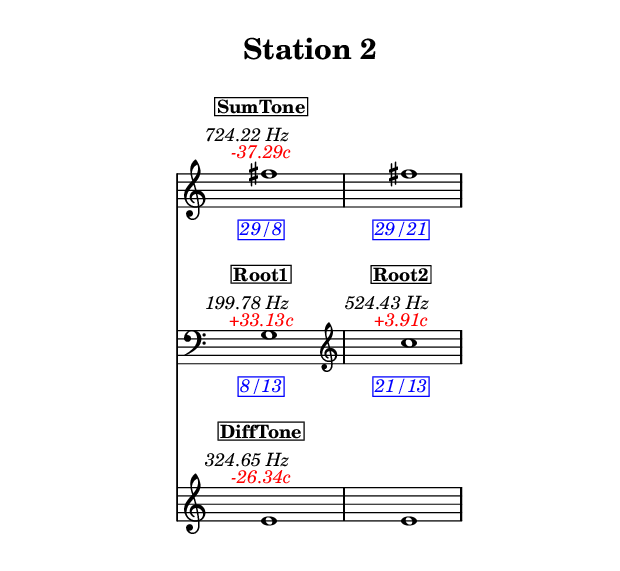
\version "2.20.0"
\language "english"

#(set-default-paper-size "a6" 'portrait)
#(set-global-staff-size 16)

\header {
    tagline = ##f
    title = \markup {
        \pad-around
            #3
            "Station 2"
        }
}

\layout {
    indent = #25
}

\paper {
    systems-per-page = 1
}

\score {
    \new Score
    <<
        \new Staff
        \with
        {
            \remove Time_signature_engraver
        }
        {
            \clef "treble"
            fs''1
            - \tweak color #red
            ^ \markup {
                \halign
                    #0
                    \italic
                        {
                            -37.29c
                        }
                }
            ^ \markup {
                \halign
                    #1
                    \italic
                        {
                            724.22
                            Hz
                        }
                }
            ^ \markup {
                \pad-around
                    #1
                    \box
                        \vcenter
                            \halign
                                #0
                                \bold
                                    {
                                        SumTone
                                    }
                }
            - \tweak color #blue
            _ \markup {
                \pad-around
                    #1
                    \box
                        \halign
                            #0
                            \italic
                                {
                                    29/8
                                }
                }
            \override Score.NonMusicalPaperColumn.padding = #5
            \clef "treble"
            fs''1
            - \tweak color #blue
            _ \markup {
                \pad-around
                    #1
                    \box
                        \halign
                            #0
                            \italic
                                {
                                    29/21
                                }
                }
        }
        \new Staff
        \with
        {
            \remove Time_signature_engraver
        }
        {
            \clef "bass"
            g1
            - \tweak color #red
            ^ \markup {
                \halign
                    #0
                    \italic
                        {
                            +33.13c
                        }
                }
            ^ \markup {
                \halign
                    #1
                    \italic
                        {
                            199.78
                            Hz
                        }
                }
            ^ \markup {
                \pad-around
                    #1
                    \box
                        \vcenter
                            \halign
                                #0
                                \bold
                                    {
                                        Root1
                                    }
                }
            - \tweak color #blue
            _ \markup {
                \pad-around
                    #1
                    \box
                        \halign
                            #0
                            \italic
                                {
                                    8/13
                                }
                }
            \clef "treble"
            c''1
            - \tweak color #red
            ^ \markup {
                \halign
                    #0
                    \italic
                        {
                            +3.91c
                        }
                }
            ^ \markup {
                \halign
                    #1
                    \italic
                        {
                            524.43
                            Hz
                        }
                }
            ^ \markup {
                \pad-around
                    #1
                    \box
                        \vcenter
                            \halign
                                #0
                                \bold
                                    {
                                        Root2
                                    }
                }
            - \tweak color #blue
            _ \markup {
                \pad-around
                    #1
                    \box
                        \halign
                            #0
                            \italic
                                {
                                    21/13
                                }
                }
        }
        \new Staff
        \with
        {
            \remove Time_signature_engraver
        }
        {
            \clef "treble"
            e'1
            - \tweak color #red
            ^ \markup {
                \halign
                    #0
                    \italic
                        {
                            -26.34c
                        }
                }
            ^ \markup {
                \halign
                    #1
                    \italic
                        {
                            324.65
                            Hz
                        }
                }
            ^ \markup {
                \pad-around
                    #1
                    \box
                        \vcenter
                            \halign
                                #0
                                \bold
                                    {
                                        DiffTone
                                    }
                }
            \clef "treble"
            e'1
        }
    >>
}